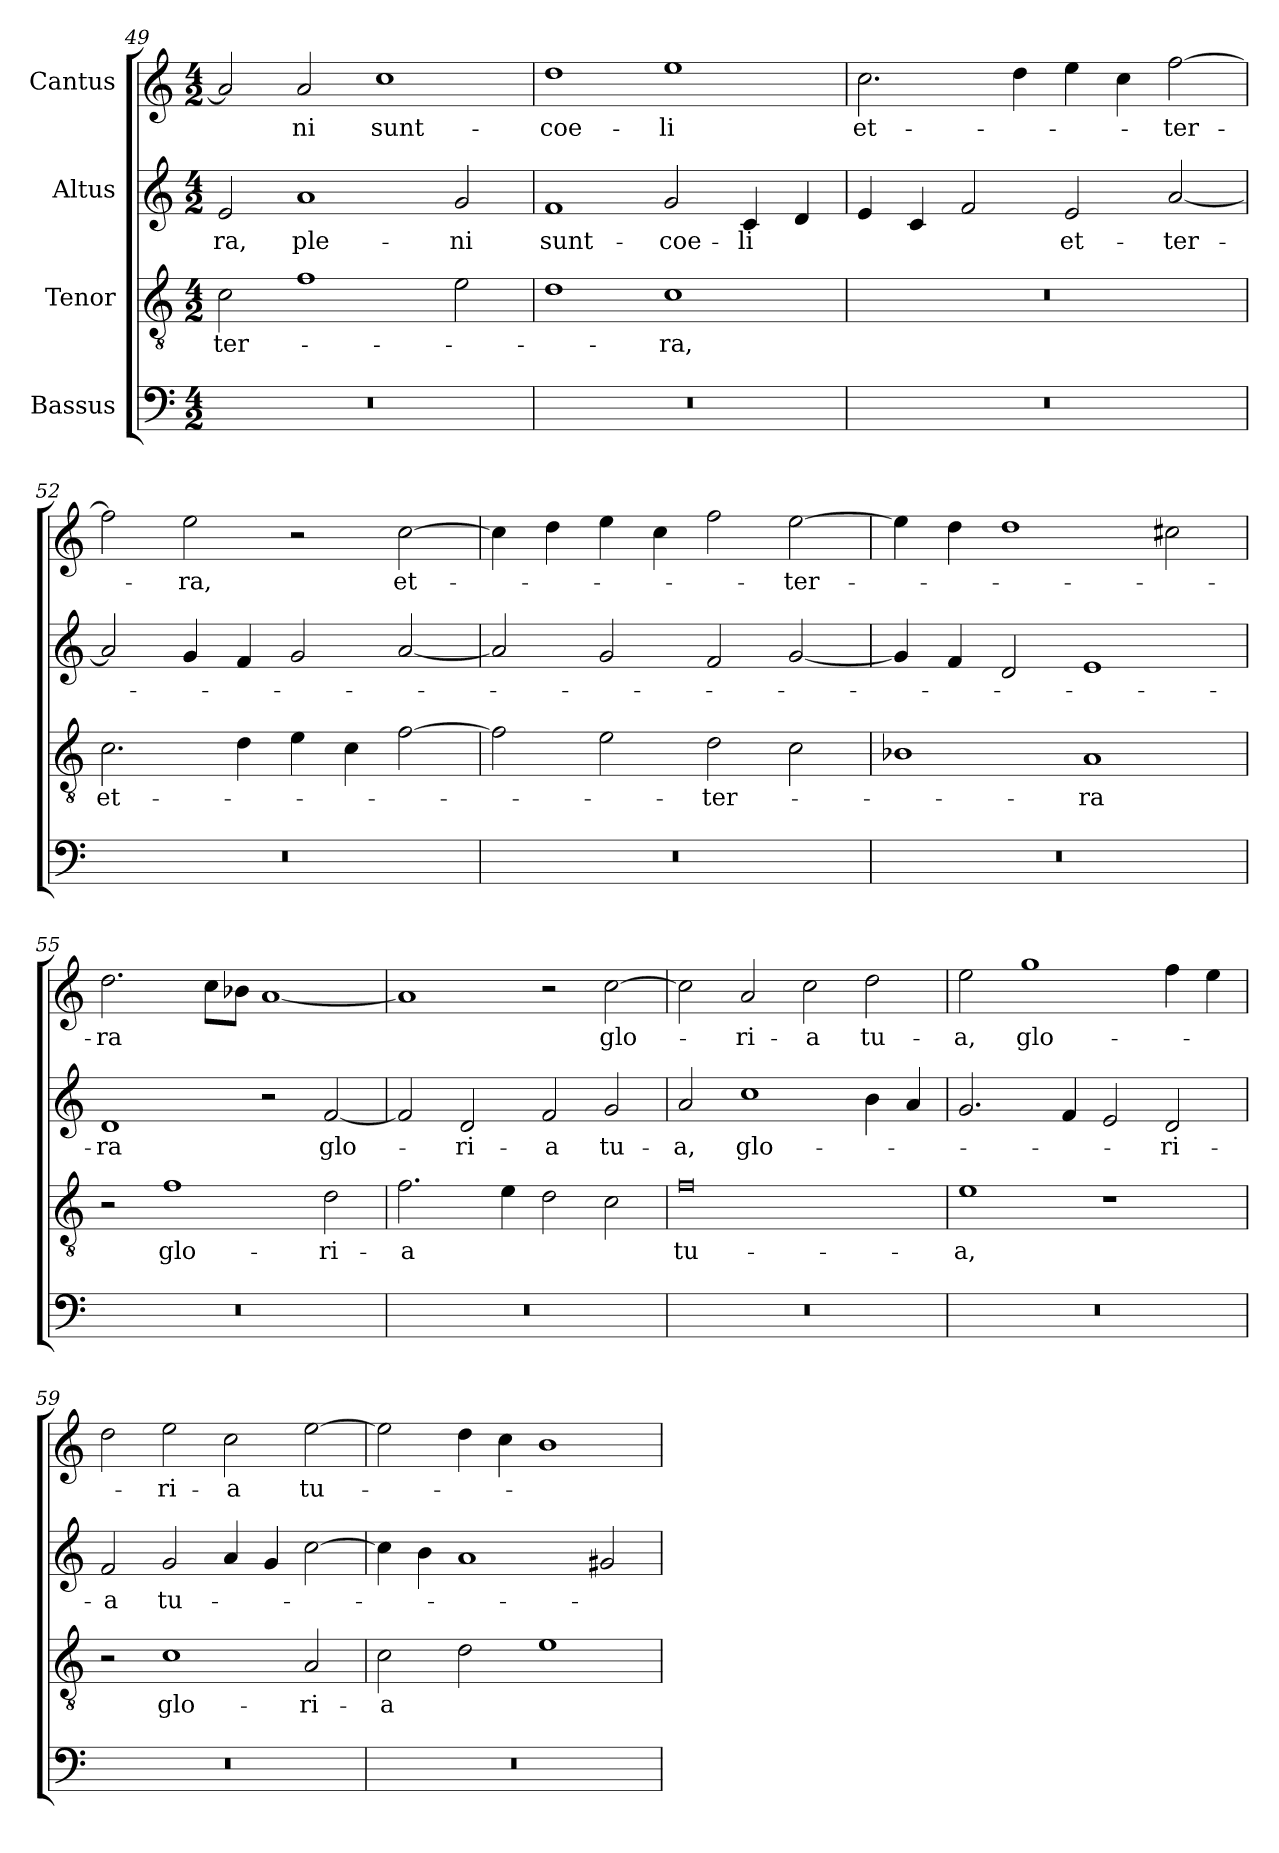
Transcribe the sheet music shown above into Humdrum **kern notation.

**kern	**kern	**text	**kern	**text	**kern	**text
*part4	*part3	*part3	*part2	*part2	*part1	*part1
*staff4	*staff3	*staff3	*staff2	*staff2	*staff1	*staff1
*I"Bassus	*I"Tenor	*	*I"Altus	*	*I"Cantus	*
*clefF4	*clefGv2	*	*clefG2	*	*clefG2	*
*k[]	*k[]	*	*k[]	*	*k[]	*
*M4/2	*M4/2	*	*M4/2	*	*M4/2	*
=49	=49	=49	=49	=49	=49	=49
0r	2c\	ter-	2e/	-ra,	2a/]	.
.	1f\	.	1a/	ple-	2a/	-ni
.	.	.	.	.	1cc\	sunt-
.	2e\	.	2g/	-ni	.	.
=50	=50	=50	=50	=50	=50	=50
0r	1d\	.	1f/	sunt-	1dd\	coe-
.	1c\	-ra,	2g/	coe-	1ee\	-li
.	.	.	4c/	-li	.	.
.	.	.	4d/	.	.	.
=51	=51	=51	=51	=51	=51	=51
0r	0r	.	4e/	.	2.cc\	et-
.	.	.	4c/	.	.	.
.	.	.	2f/	.	.	.
.	.	.	.	.	4dd\	.
.	.	.	2e/	et-	4ee\	.
.	.	.	.	.	4cc\	.
.	.	.	[2a/	ter-	[2ff\	ter-
=52	=52	=52	=52	=52	=52	=52
0r	2.c\	et-	2a/]	.	2ff\]	.
.	.	.	4g/	.	2ee\	-ra,
.	4d\	.	4f/	.	.	.
.	4e\	.	2g/	.	2r	.
.	4c\	.	.	.	.	.
.	[2f\	.	[2a/	.	[2cc\	et-
=53	=53	=53	=53	=53	=53	=53
0r	2f\]	.	2a/]	.	4cc\]	.
.	.	.	.	.	4dd\	.
.	2e\	.	2g/	.	4ee\	.
.	.	.	.	.	4cc\	.
.	2d\	ter-	2f/	.	2ff\	.
.	2c\	.	[2g/	.	[2ee\	ter-
=54	=54	=54	=54	=54	=54	=54
0r	1B-X\	.	4g/]	.	4ee\]	.
.	.	.	4f/	.	4dd\	.
.	.	.	2d/	.	1dd\	.
.	1A/	-ra	1e/	.	.	.
.	.	.	.	.	2cc#X\	.
=55	=55	=55	=55	=55	=55	=55
0r	2r	.	1d/	-ra	2.dd\	-ra
.	1f\	glo-	.	.	.	.
.	.	.	.	.	8cc\L	.
.	.	.	.	.	8b-X\J	.
.	.	.	2r	.	[1a/	.
.	2d\	-ri-	[2f/	glo-	.	.
=56	=56	=56	=56	=56	=56	=56
0r	2.f\	-a	2f/]	.	1a/]	.
.	.	.	2d/	-ri-	.	.
.	4e\	.	.	.	.	.
.	2d\	.	2f/	-a	2r	.
.	2c\	.	2g/	tu-	[2cc\	glo-
=57	=57	=57	=57	=57	=57	=57
0r	0f\	tu-	2a/	-a,	2cc\]	.
.	.	.	1cc\	glo-	2a/	-ri-
.	.	.	.	.	2cc\	-a
.	.	.	4b\	.	2dd\	tu-
.	.	.	4a/	.	.	.
=58	=58	=58	=58	=58	=58	=58
0r	1e\	-a,	2.g/	.	2ee\	-a,
.	.	.	.	.	1gg\	glo-
.	.	.	4f/	.	.	.
.	1r	.	2e/	.	.	.
.	.	.	2d/	-ri-	4ff\	.
.	.	.	.	.	4ee\	.
=59	=59	=59	=59	=59	=59	=59
0r	2r	.	2f/	-a	2dd\	.
.	1c\	glo-	2g/	tu-	2ee\	-ri-
.	.	.	4a/	.	2cc\	-a
.	.	.	4g/	.	.	.
.	2A/	-ri-	[2cc\	.	[2ee\	tu-
=60	=60	=60	=60	=60	=60	=60
0r	2c\	-a	4cc\]	.	2ee\]	.
.	.	.	4b\	.	.	.
.	2d\	.	1a/	.	4dd\	.
.	.	.	.	.	4cc\	.
.	1e\	.	.	.	1b\	.
.	.	.	2g#X/	.	.	.
=	=	=	=	=	=	=
*-	*-	*-	*-	*-	*-	*-
